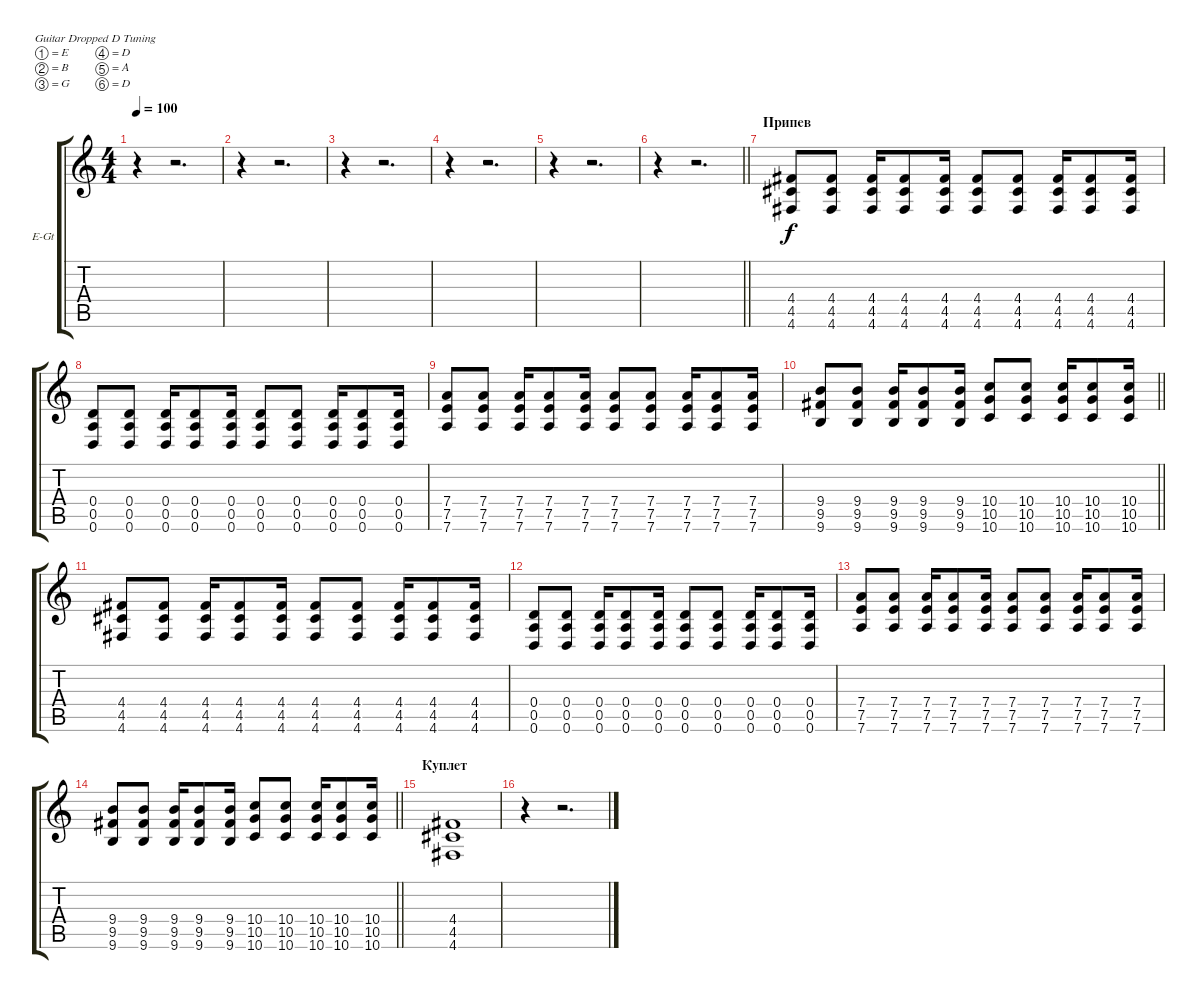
\bracketExtendMode groupsimilarinstruments
\firstSystemTrackNameOrientation horizontal
\otherSystemsTrackNameOrientation horizontal
\track ("Guitar" "E-Gt") {instrument distortionguitar}
\staff {score tabs}
\tuning (E4 B3 G3 D3 A2 D2)
\ts (4 4)
\tempo 100
\clef g2
\ks c
r.4{dy f} r.2{d} |
r.4 r.2{d} |
r.4 r.2{d} |
r.4 r.2{d} |
r.4 r.2{d} |
\barLineRight lightlight
r.4 r.2{d} |
\section ("" "Припев")
(4.4 4.5 4.6).8 (4.4 4.5 4.6).8 (4.4 4.5 4.6).16 (4.4 4.5 4.6).8 (4.4 4.5 4.6).16 (4.4 4.5 4.6).8 (4.4 4.5 4.6).8 (4.4 4.5 4.6).16 (4.4 4.5 4.6).8 (4.4 4.5 4.6).16 |
(0.4 0.5 0.6).8 (0.4 0.5 0.6).8 (0.4 0.5 0.6).16 (0.4 0.5 0.6).8 (0.4 0.5 0.6).16 (0.4 0.5 0.6).8 (0.4 0.5 0.6).8 (0.4 0.5 0.6).16 (0.4 0.5 0.6).8 (0.4 0.5 0.6).16 |
(7.4 7.5 7.6).8 (7.4 7.5 7.6).8 (7.4 7.5 7.6).16 (7.4 7.5 7.6).8 (7.4 7.5 7.6).16 (7.4 7.5 7.6).8 (7.4 7.5 7.6).8 (7.4 7.5 7.6).16 (7.4 7.5 7.6).8 (7.4 7.5 7.6).16 |
\barLineRight lightlight
(9.4 9.5 9.6).8 (9.4 9.5 9.6).8 (9.4 9.5 9.6).16 (9.4 9.5 9.6).8 (9.4 9.5 9.6).16 (10.4 10.5 10.6).8 (10.4 10.5 10.6).8 (10.4 10.5 10.6).16 (10.4 10.5 10.6).8 (10.4 10.5 10.6).16 |
(4.4 4.5 4.6).8 (4.4 4.5 4.6).8 (4.4 4.5 4.6).16 (4.4 4.5 4.6).8 (4.4 4.5 4.6).16 (4.4 4.5 4.6).8 (4.4 4.5 4.6).8 (4.4 4.5 4.6).16 (4.4 4.5 4.6).8 (4.4 4.5 4.6).16 |
(0.4 0.5 0.6).8 (0.4 0.5 0.6).8 (0.4 0.5 0.6).16 (0.4 0.5 0.6).8 (0.4 0.5 0.6).16 (0.4 0.5 0.6).8 (0.4 0.5 0.6).8 (0.4 0.5 0.6).16 (0.4 0.5 0.6).8 (0.4 0.5 0.6).16 |
(7.4 7.5 7.6).8 (7.4 7.5 7.6).8 (7.4 7.5 7.6).16 (7.4 7.5 7.6).8 (7.4 7.5 7.6).16 (7.4 7.5 7.6).8 (7.4 7.5 7.6).8 (7.4 7.5 7.6).16 (7.4 7.5 7.6).8 (7.4 7.5 7.6).16 |
\barLineRight lightlight
(9.4 9.5 9.6).8 (9.4 9.5 9.6).8 (9.4 9.5 9.6).16 (9.4 9.5 9.6).8 (9.4 9.5 9.6).16 (10.4 10.5 10.6).8 (10.4 10.5 10.6).8 (10.4 10.5 10.6).16 (10.4 10.5 10.6).8 (10.4 10.5 10.6).16 |
\section ("" "Куплет")
(4.4 4.5 4.6).1 |
r.4 r.2{d}
